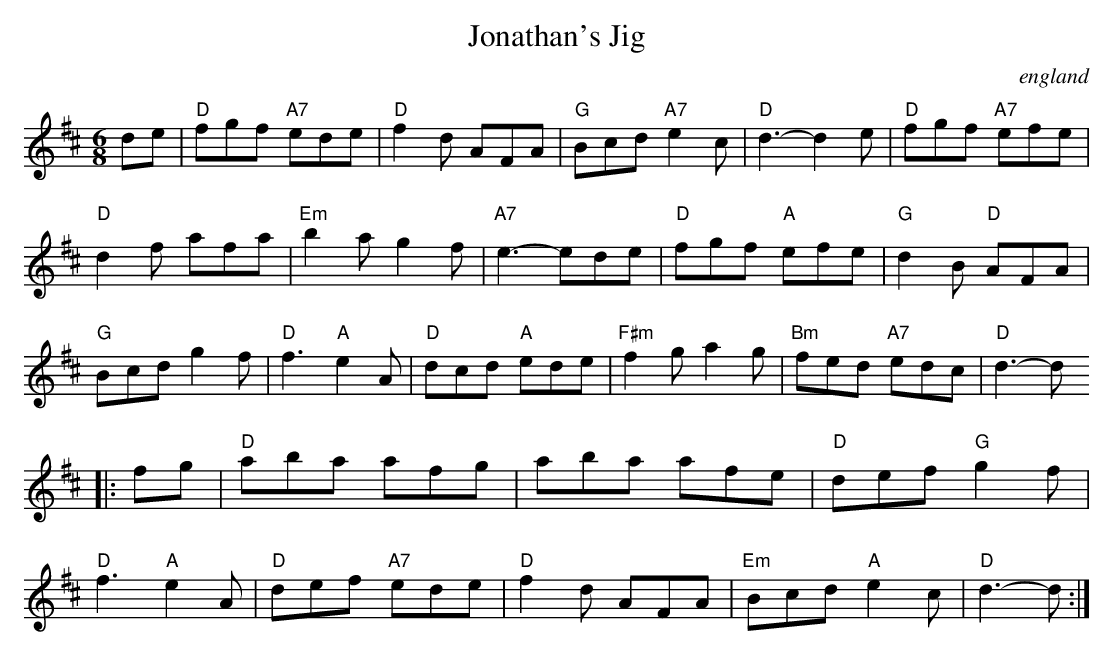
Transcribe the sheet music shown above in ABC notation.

X:1
T:Jonathan's Jig
O:england
M:6/8
K:D
de|"D"fgf "A7"ede|"D"f2d AFA|"G"Bcd "A7"e2c|"D"d3 -d2e|"D"fgf "A7"efe|
"D"d2f afa|"Em"b2a g2f|"A7"e3 -ede|"D"fgf "A"efe|"G"d2B "D"AFA|
"G"Bcd g2f|"D"f3 "A"e2A|"D"dcd "A"ede|"F#m"f2g a2g|"Bm"fed "A7"edc|"D"d3 -d
|:fg|"D"aba afg|aba afe|"D"def "G"g2f|
"D"f3 "A"e2A|"D"def "A7"ede|"D"f2d AFA|"Em"Bcd "A"e2c|"D"d3 -d:|
